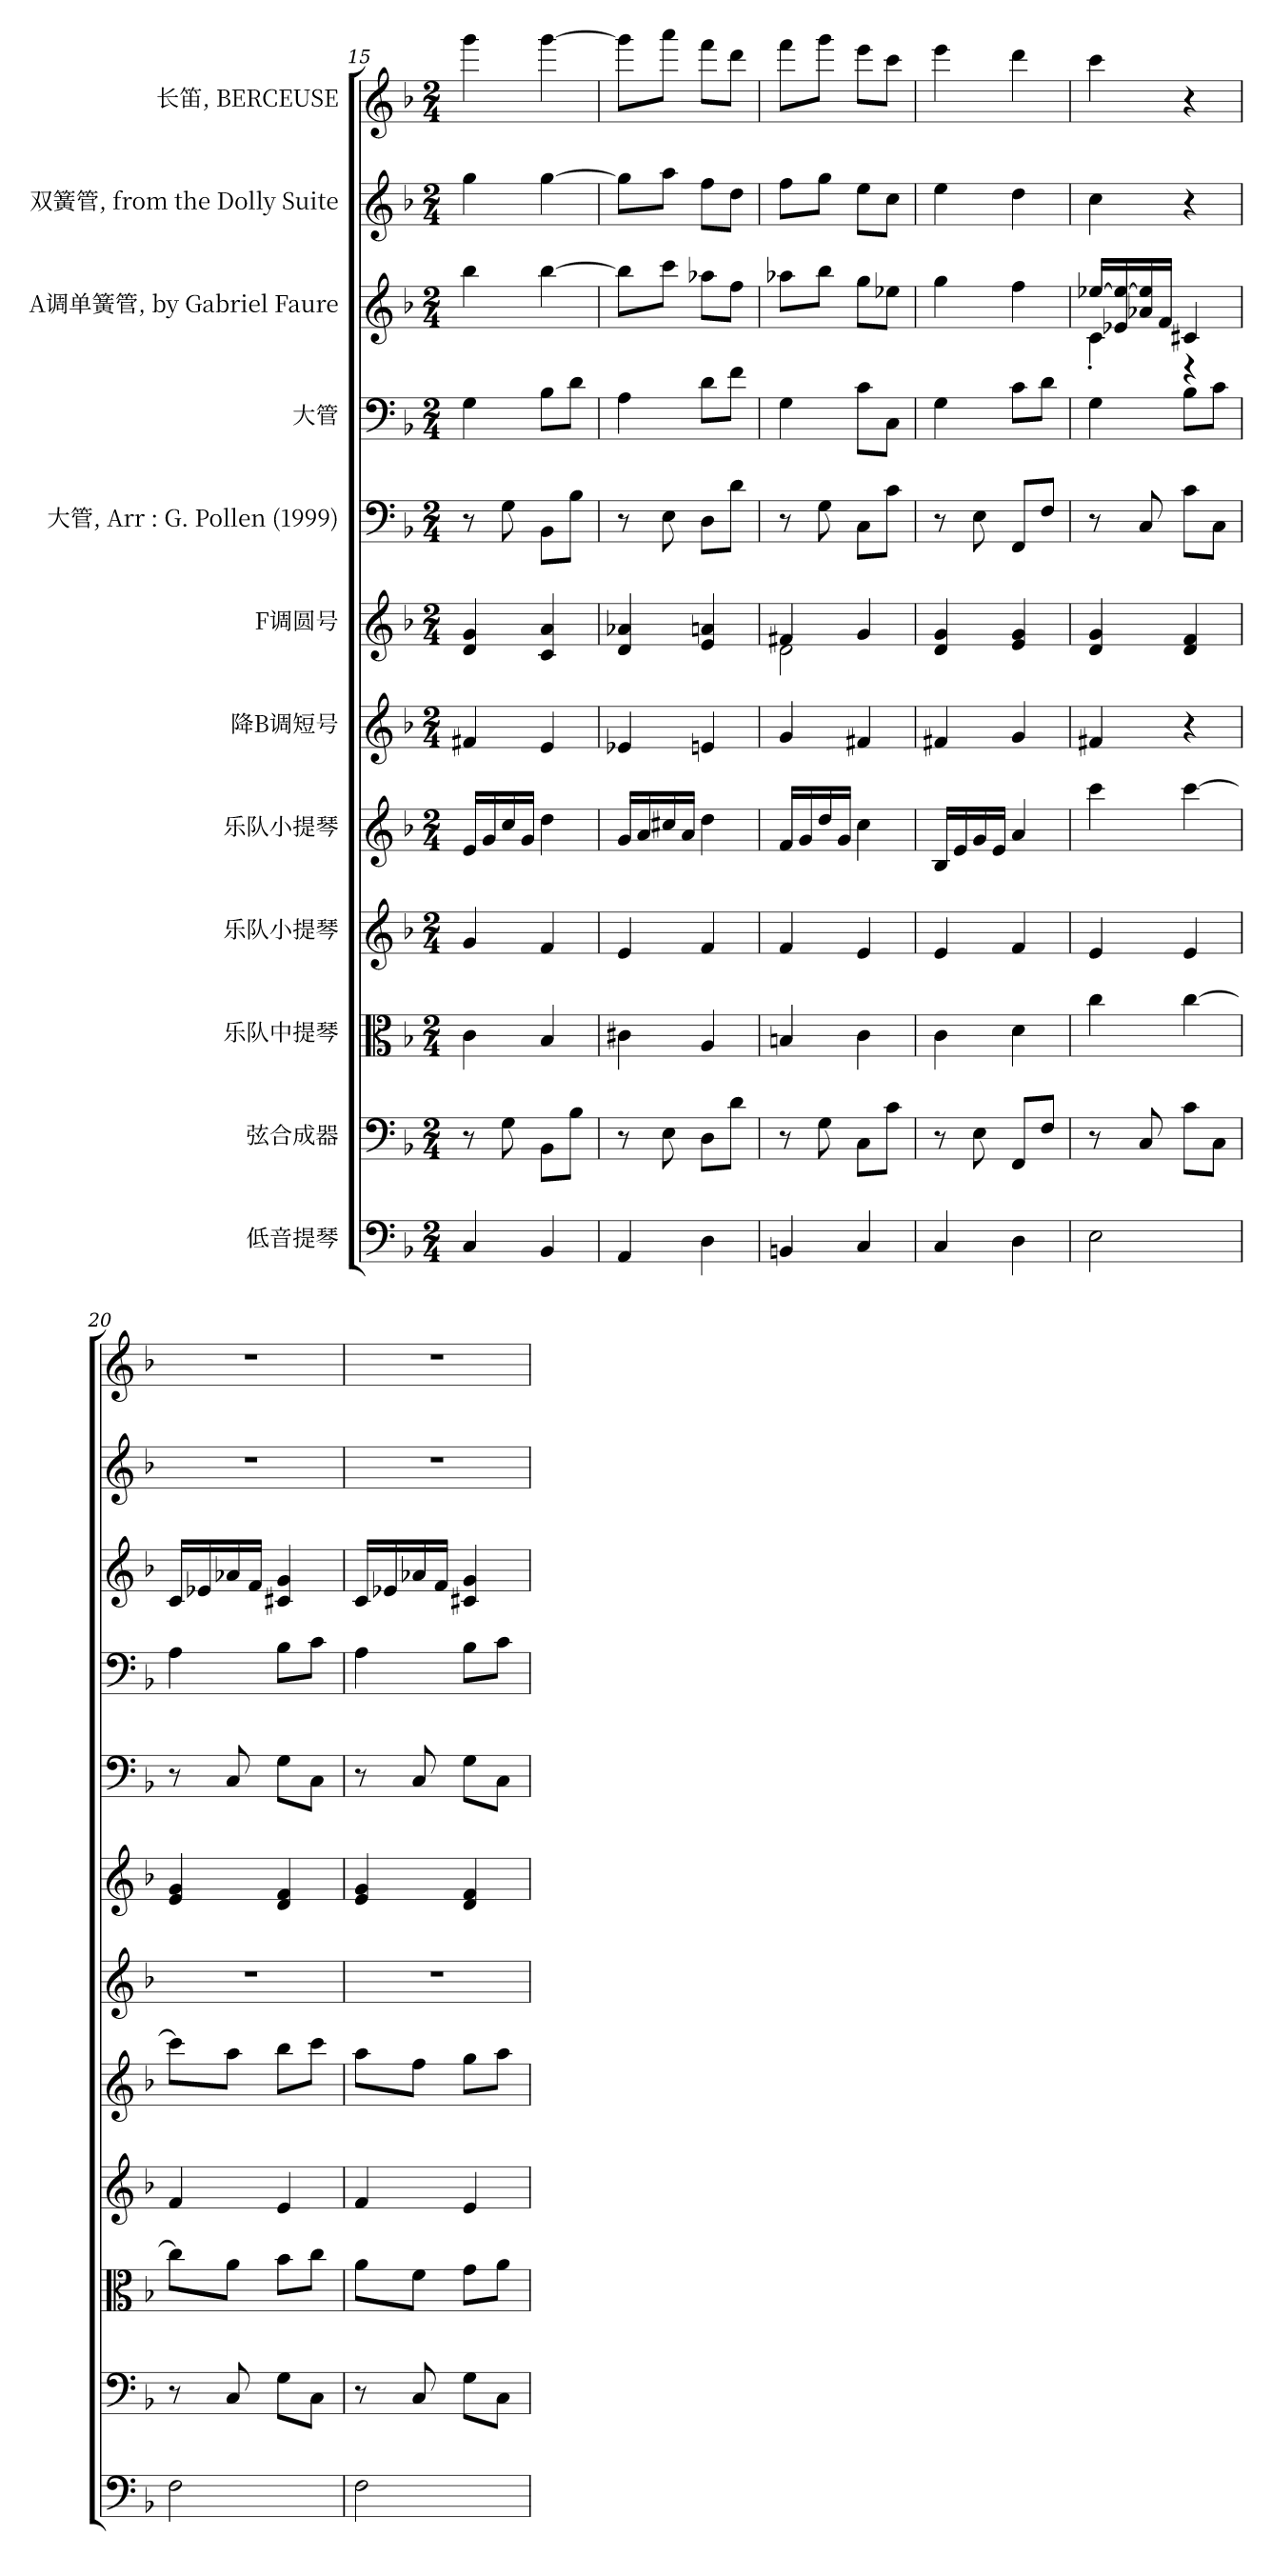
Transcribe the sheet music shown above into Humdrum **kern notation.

**kern	**kern	**kern	**kern	**kern	**kern	**kern	**kern	**kern	**kern	**kern	**kern
*part12	*part11	*part10	*part9	*part8	*part7	*part6	*part5	*part4	*part3	*part2	*part1
*staff12	*staff11	*staff10	*staff9	*staff8	*staff7	*staff6	*staff5	*staff4	*staff3	*staff2	*staff1
*I"低音提琴	*I"弦合成器	*I"乐队中提琴	*I"乐队小提琴	*I"乐队小提琴	*I"降B调短号	*I"F调圆号	*I"大管, Arr : G. Pollen (1999)	*I"大管	*I"A调单簧管, by Gabriel Faure	*I"双簧管, from the Dolly Suite	*I"长笛, BERCEUSE
*clefF4	*clefF4	*clefC3	*clefG2	*clefG2	*clefG2	*clefG2	*clefF4	*clefF4	*clefG2	*clefG2	*clefG2
*ITrd7c12	*	*	*	*	*ITrd1c2	*ITrd4c7	*	*	*ITrd2c3	*	*
*k[b-]	*k[b-]	*k[b-]	*k[b-]	*k[b-]	*k[b-e-a-]	*k[b-e-]	*k[b-]	*k[b-]	*k[f#c#]	*k[b-]	*k[b-]
*M2/4	*M2/4	*M2/4	*M2/4	*M2/4	*M2/4	*M2/4	*M2/4	*M2/4	*M2/4	*M2/4	*M2/4
*MM56	*MM56	*MM56	*MM56	*MM56	*MM56	*MM56	*MM56	*MM56	*MM56	*MM56	*MM56
=15	=15	=15	=15	=15	=15	=15	=15	=15	=15	=15	=15
4CC/	8r	4c\	4g/	16e/LL	4en/	4G/ 4c/	8r	4G\	4gg\	4gg\	4ggg\
.	.	.	.	16g/	.	.	.	.	.	.	.
.	8G\	.	.	16cc/	.	.	8G\	.	.	.	.
.	.	.	.	16g/JJ	.	.	.	.	.	.	.
4BBB-/	8BB-\L	4B-/	4f/	4dd\	4d/	4F/ 4d/	8BB-\L	8B-\L	[4gg\	[4gg\	[4ggg\
.	8B-\J	.	.	.	.	.	8B-\J	8d\J	.	.	.
=16	=16	=16	=16	=16	=16	=16	=16	=16	=16	=16	=16
4AAA/	8r	4c#X\	4e/	16g/LL	4d-X/	4G/ 4d-X/	8r	4A\	8gg\L]	8gg\L]	8ggg\L]
.	.	.	.	16a/	.	.	.	.	.	.	.
.	8E\	.	.	16cc#X/	.	.	8E\	.	8aa\J	8aa\J	8aaa\J
.	.	.	.	16a/JJ	.	.	.	.	.	.	.
4DD\	8D\L	4A/	4f/	4dd\	4dn/	4A/ 4dn/	8D\L	8d\L	8ffn\L	8ff\L	8fff\L
.	8d\J	.	.	.	.	.	8d\J	8f\J	8dd\J	8dd\J	8ddd\J
=17	=17	=17	=17	=17	=17	=17	=17	=17	=17	=17	=17
*	*	*	*	*	*	*^	*	*	*	*	*
4BBBn/	8r	4Bn/	4f/	16f/LL	4f/	4Bn/	2G\	8r	4G\	8ffn\L	8ff\L	8fff\L
.	.	.	.	16g/	.	.	.	.	.	.	.	.
.	8G\	.	.	16dd/	.	.	.	8G\	.	8gg\J	8gg\J	8ggg\J
.	.	.	.	16g/JJ	.	.	.	.	.	.	.	.
4CC/	8C\L	4c\	4e/	4cc\	4en/	4c/	.	8C\L	8c\L	8ee\L	8ee\L	8eee\L
.	8c\J	.	.	.	.	.	.	8c\J	8C\J	8ccn\J	8cc\J	8ccc\J
*	*	*	*	*	*	*v	*v	*	*	*	*	*
!!LO:PB:g=z
=18	=18	=18	=18	=18	=18	=18	=18	=18	=18	=18	=18
*	*	*	*	*	*	*	*	*	*	*	*MM52
4CC/	8r	4c\	4e/	16B-/LL	4en/	4G/ 4c/	8r	4G\	4ee\	4ee\	4eee\
.	.	.	.	16e/	.	.	.	.	.	.	.
.	8E\	.	.	16g/	.	.	8E\	.	.	.	.
.	.	.	.	16e/JJ	.	.	.	.	.	.	.
4DD\	8FF/L	4d\	4f/	4a/	4f/	4A/ 4c/	8FF/L	8c\L	4dd\	4dd\	4ddd\
.	8F/J	.	.	.	.	.	8F/J	8d\J	.	.	.
=19	=19	=19	=19	=19	=19	=19	=19	=19	=19	=19	=19
*	*	*	*	*	*	*	*	*	*^	*	*
2EE\	8r	4cc\	4e/	4ccc\	4en/	4G/ 4c/	8r	4G\	[16ccn/LL	4A'\	4cc\	4ccc\
.	.	.	.	.	.	.	.	.	16cn/ 16cc/_	.	.	.
.	8C/	.	.	.	.	.	8C/	.	16fn/ 16cc/]	.	.	.
.	.	.	.	.	.	.	.	.	16d/JJ	.	.	.
.	8c\L	[4cc\	4e/	[4ccc\	4r	4G/ 4B-/	8c\L	8B-\L	4A#X/	4r	4r	4r
.	8C\J	.	.	.	.	.	8C\J	8c\J	.	.	.	.
*	*	*	*	*	*	*	*	*	*v	*v	*	*
=20	=20	=20	=20	=20	=20	=20	=20	=20	=20	=20	=20
2FF\	8r	8cc\L]	4f/	8ccc\L]	2r	4A/ 4c/	8r	4A\	16A/LL	2r	2r
.	.	.	.	.	.	.	.	.	16cn/	.	.
.	8C/	8a\J	.	8aa\J	.	.	8C/	.	16fn/	.	.
.	.	.	.	.	.	.	.	.	16d/JJ	.	.
.	8G\L	8b-\L	4e/	8bb-\L	.	4G/ 4B-/	8G\L	8B-\L	4A#X/ 4e/	.	.
.	8C\J	8cc\J	.	8ccc\J	.	.	8C\J	8c\J	.	.	.
=21	=21	=21	=21	=21	=21	=21	=21	=21	=21	=21	=21
2FF\	8r	8a\L	4f/	8aa\L	2r	4A/ 4c/	8r	4A\	16A/LL	2r	2r
.	.	.	.	.	.	.	.	.	16cn/	.	.
.	8C/	8f\J	.	8ff\J	.	.	8C/	.	16fn/	.	.
.	.	.	.	.	.	.	.	.	16d/JJ	.	.
.	8G\L	8g\L	4e/	8gg\L	.	4G/ 4B-/	8G\L	8B-\L	4A#X/ 4e/	.	.
.	8C\J	8a\J	.	8aa\J	.	.	8C\J	8c\J	.	.	.
=	=	=	=	=	=	=	=	=	=	=	=
*-	*-	*-	*-	*-	*-	*-	*-	*-	*-	*-	*-
